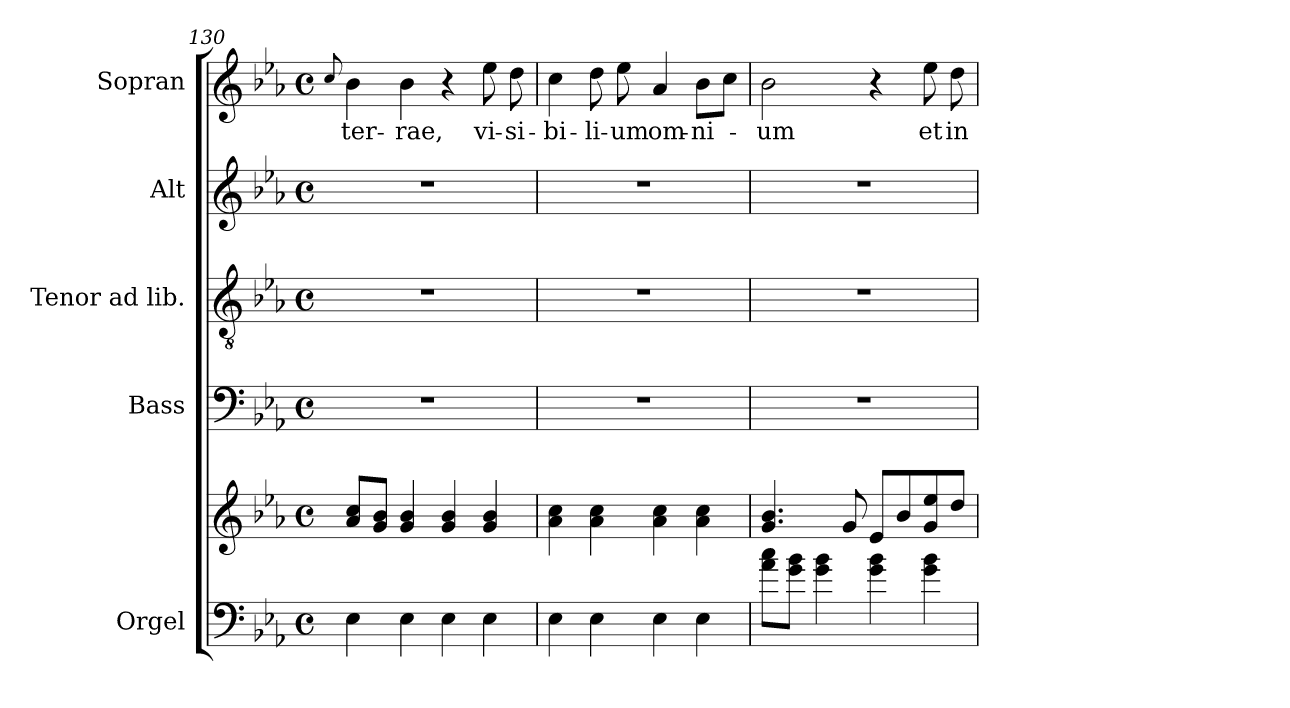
**kern	**kern	**kern	**kern	**kern	**kern	**text
*part5	*part5	*part4	*part3	*part2	*part1	*part1
*staff6	*staff5	*staff4	*staff3	*staff2	*staff1	*staff1
*I"Orgel	*	*I"Bass	*I"Tenor ad lib.	*I"Alt	*I"Sopran	*
*	*	*I'B.	*I'T.	*I'A.	*I'S.	*
*clefF4	*clefG2	*clefF4	*clefGv2	*clefG2	*clefG2	*
*k[b-e-a-]	*k[b-e-a-]	*k[b-e-a-]	*k[b-e-a-]	*k[b-e-a-]	*k[b-e-a-]	*
*E-:	*E-:	*E-:	*E-:	*E-:	*E-:	*
*M4/4	*M4/4	*M4/4	*M4/4	*M4/4	*M4/4	*
*met(c)	*met(c)	*met(c)	*met(c)	*met(c)	*met(c)	*
=130	=130	=130	=130	=130	=130	=130
.	.	.	.	.	8qqcc/	.
!	!	!	!	!	!	!LO:LY:b
4E-\	8a-/ 8cc/L	1r	1r	1r	4b-\	ter-
.	8g/ 8b-/J	.	.	.	.	.
!	!	!	!	!	!	!LO:LY:b
4E-\	4g/ 4b-/	.	.	.	4b-\	-rae,
4E-\	4g/ 4b-/	.	.	.	4r	.
!	!	!	!	!	!	!LO:LY:b
4E-\	4g/ 4b-/	.	.	.	8ee-\	vi-
!	!	!	!	!	!	!LO:LY:b
.	.	.	.	.	8dd\	-si-
!!LO:PB:g=z
=131	=131	=131	=131	=131	=131	=131
!	!	!	!	!	!	!LO:LY:b
4E-\	4a-\ 4cc\	1r	1r	1r	4cc\	-bi-
!	!	!	!	!	!	!LO:LY:b
4E-\	4a-\ 4cc\	.	.	.	8dd\	-li-
!	!	!	!	!	!	!LO:LY:b
.	.	.	.	.	8ee-\	-um
!	!	!	!	!	!	!LO:LY:b
4E-\	4a-\ 4cc\	.	.	.	4a-/	om-
!	!	!	!	!	!	!LO:LY:b
4E-\	4a-\ 4cc\	.	.	.	8b-\L	-ni-
.	.	.	.	.	8cc\J	.
=132	=132	=132	=132	=132	=132	=132
!	!	!	!	!	!	!LO:LY:b
8a-\ 8cc\L	4.g/ 4.b-/	1r	1r	1r	2b-\	-um
8g\ 8b-\J	.	.	.	.	.	.
4g\ 4b-\	.	.	.	.	.	.
.	8g/	.	.	.	.	.
4g\ 4b-\	8e-/L	.	.	.	4r	.
.	8b-/	.	.	.	.	.
!	!	!	!	!	!	!LO:LY:b
4g\ 4b-\	8g/ 8ee-/	.	.	.	8ee-\	et
!	!	!	!	!	!	!LO:LY:b
.	8dd/J	.	.	.	8dd\	in-
=	=	=	=	=	=	=
*-	*-	*-	*-	*-	*-	*-
